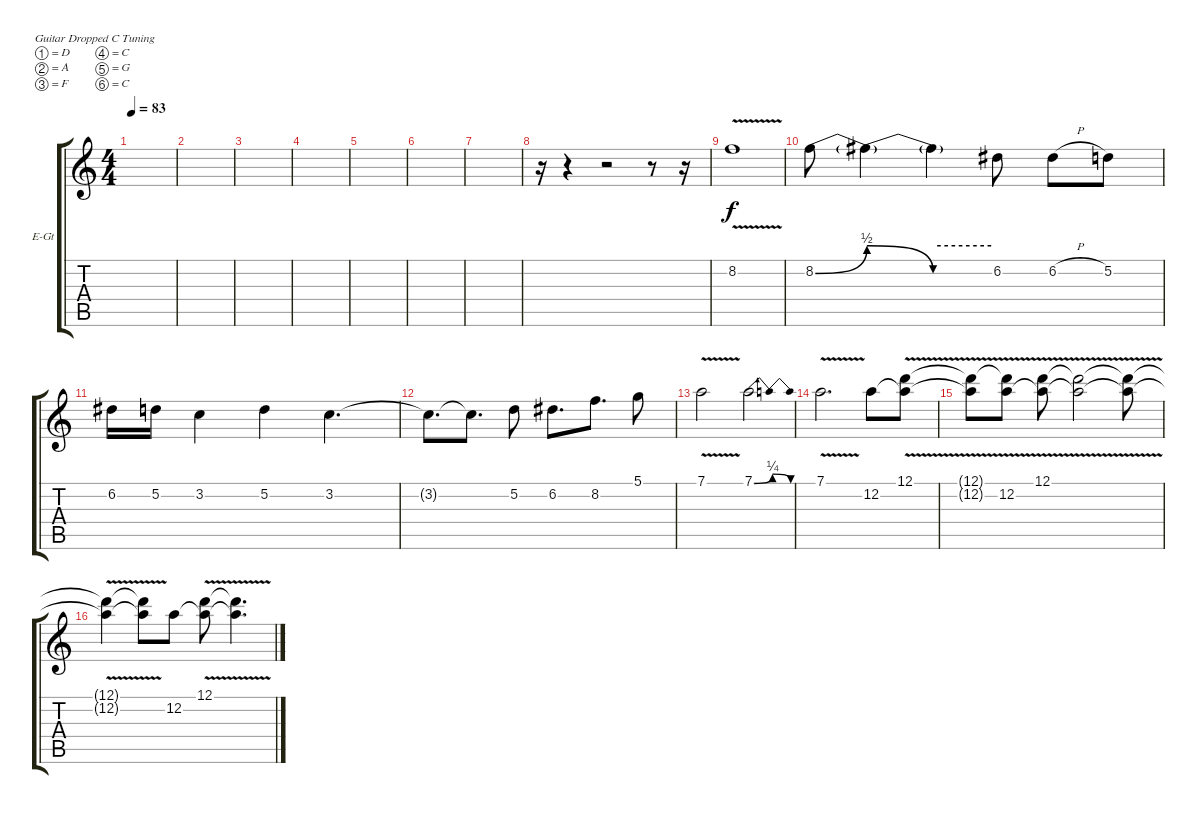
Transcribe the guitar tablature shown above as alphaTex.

\bracketExtendMode groupsimilarinstruments
\firstSystemTrackNameOrientation horizontal
\otherSystemsTrackNameOrientation horizontal
\track ("Electric Guitar" "E-Gt") {instrument distortionguitar}
\staff {score tabs}
\tuning (D4 A3 F3 C3 G2 C2)
\ts (4 4)
\tempo 83
\clef g2
\scale
0.333333
\ks c
|
\scale
0.333333 |
\scale
0.333333 |
\scale
0.333333 |
\scale
0.333333 |
\scale
0.333333 |
\scale
0.333333 |
\scale
0.333333 r.16 r.4 r.2 r.8 r.16 |
\scale
0.333333 8.2{v}.1 |
\scale
0.333333 8.2{be (bend 0 0 60 2)}.8 8.2{be (release 0 2 60 0) t}.4 8.2{be (hold 0 2 60 2) t}.4 6.2.8 6.2{h}.8 5.2.8 |
\scale
0.333333 6.2.16 5.2.16 3.2.4 5.2.4 3.2.4{d} |
\scale
0.333333 3.2{t}.8{d} 3.2{t}.8{d} 5.2.8 6.2.8{d} 8.2.8{d} 5.1.8 |
\scale
0.333333 7.1{v}.2 7.1{be (bendrelease 0 0 30 1 30 1 60 0)}.2 |
\scale
0.333333 7.1{v}.2{d} 12.2.8 (12.1{v} 12.2{t}).8 |
\scale
0.333333 (12.1{v t} 12.2{t}).8 (12.1{v t} 12.2).8 (12.1{v} 12.2{t}).8 (12.1{v t} 12.2{t}).2 (12.1{v t} 12.2{t}).8 |
\scale
0.333333 (12.1{v t} 12.2{t}).4 (12.1{v t} 12.2{t}).8 12.2.8 (12.1{v} 12.2{t}).8 (12.1{v t} 12.2{t}).4{d}
